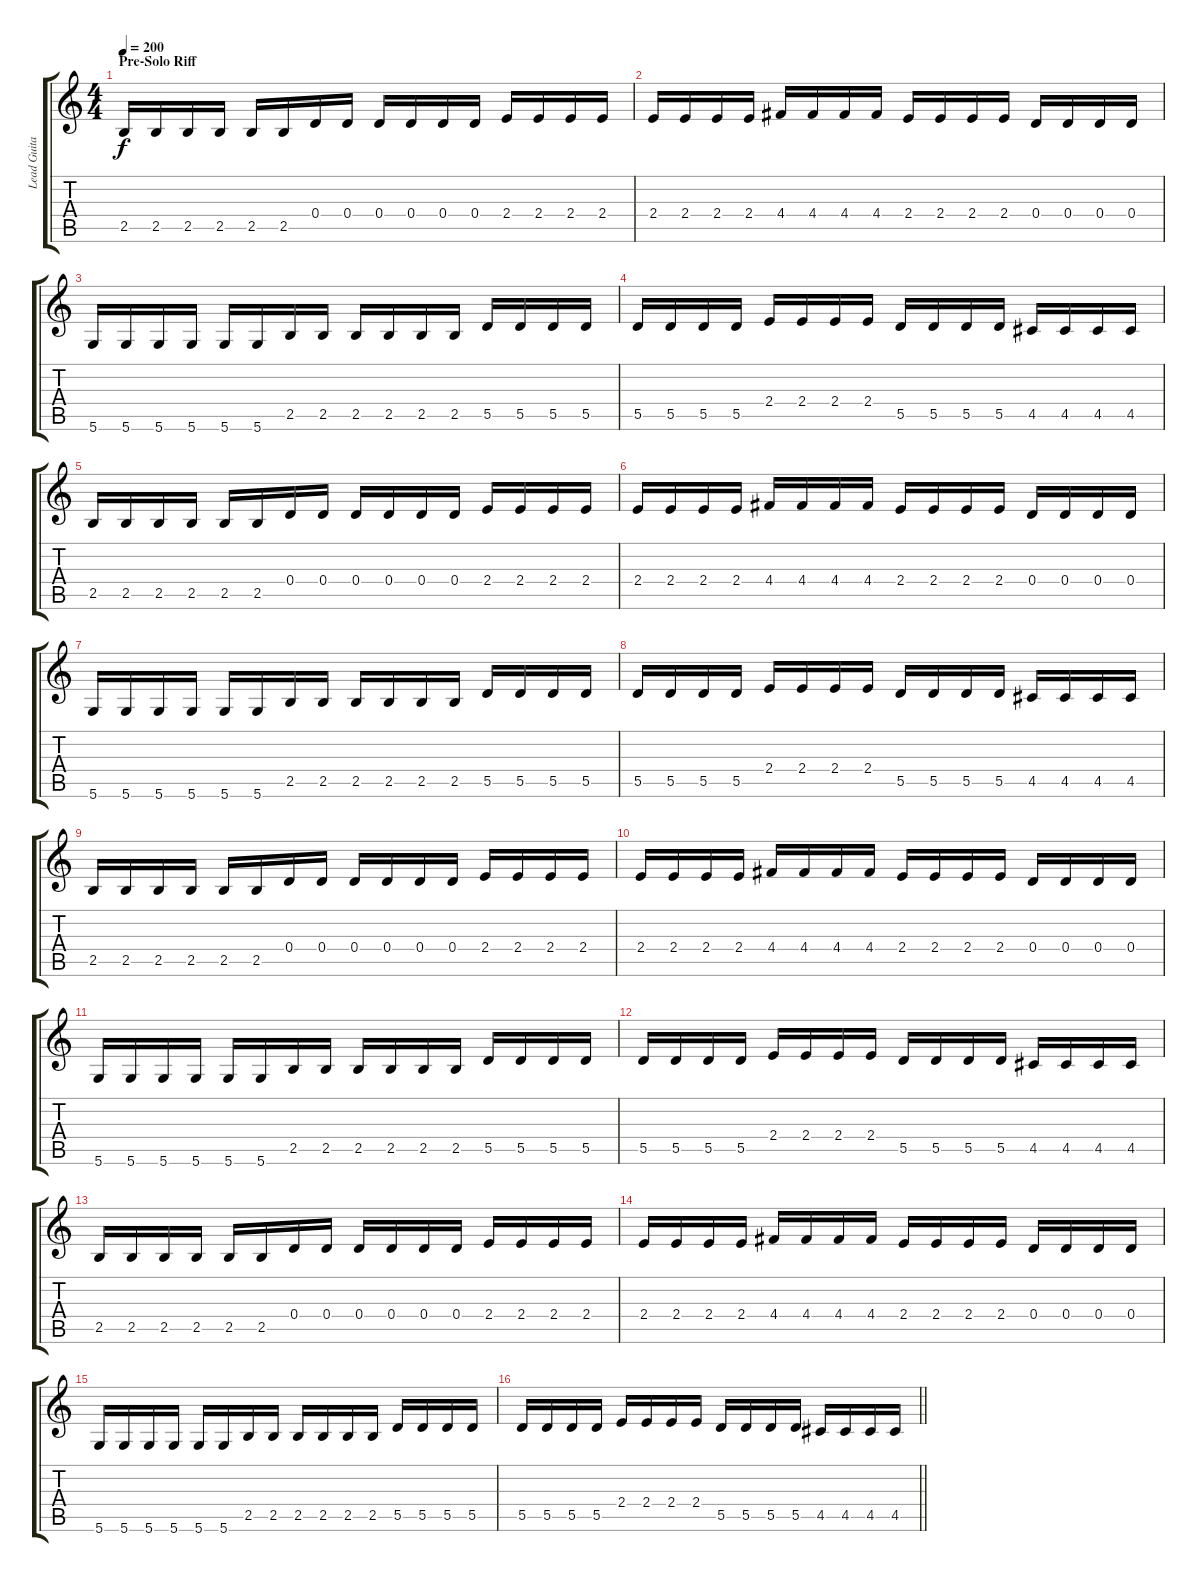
\track ("Lead Guitar" "Lead Guita") {instrument distortionguitar}
\staff {score tabs}
\tuning (E4 B3 G3 D3 A2 D2) {hide}
\ts (4 4)
\section ("" "Pre-Solo Riff ")
\tempo 200
\clef g2
\ks c
2.5.16{dy f} 2.5.16 2.5.16 2.5.16 2.5.16 2.5.16 0.4.16 0.4.16 0.4.16 0.4.16 0.4.16 0.4.16 2.4.16 2.4.16 2.4.16 2.4.16 |
2.4.16 2.4.16 2.4.16 2.4.16 4.4.16 4.4.16 4.4.16 4.4.16 2.4.16 2.4.16 2.4.16 2.4.16 0.4.16 0.4.16 0.4.16 0.4.16 |
5.6.16 5.6.16 5.6.16 5.6.16 5.6.16 5.6.16 2.5.16 2.5.16 2.5.16 2.5.16 2.5.16 2.5.16 5.5.16 5.5.16 5.5.16 5.5.16 |
5.5.16 5.5.16 5.5.16 5.5.16 2.4.16 2.4.16 2.4.16 2.4.16 5.5.16 5.5.16 5.5.16 5.5.16 4.5.16 4.5.16 4.5.16 4.5.16 |
2.5.16 2.5.16 2.5.16 2.5.16 2.5.16 2.5.16 0.4.16 0.4.16 0.4.16 0.4.16 0.4.16 0.4.16 2.4.16 2.4.16 2.4.16 2.4.16 |
2.4.16 2.4.16 2.4.16 2.4.16 4.4.16 4.4.16 4.4.16 4.4.16 2.4.16 2.4.16 2.4.16 2.4.16 0.4.16 0.4.16 0.4.16 0.4.16 |
5.6.16 5.6.16 5.6.16 5.6.16 5.6.16 5.6.16 2.5.16 2.5.16 2.5.16 2.5.16 2.5.16 2.5.16 5.5.16 5.5.16 5.5.16 5.5.16 |
5.5.16 5.5.16 5.5.16 5.5.16 2.4.16 2.4.16 2.4.16 2.4.16 5.5.16 5.5.16 5.5.16 5.5.16 4.5.16 4.5.16 4.5.16 4.5.16 |
2.5.16 2.5.16 2.5.16 2.5.16 2.5.16 2.5.16 0.4.16 0.4.16 0.4.16 0.4.16 0.4.16 0.4.16 2.4.16 2.4.16 2.4.16 2.4.16 |
2.4.16 2.4.16 2.4.16 2.4.16 4.4.16 4.4.16 4.4.16 4.4.16 2.4.16 2.4.16 2.4.16 2.4.16 0.4.16 0.4.16 0.4.16 0.4.16 |
5.6.16 5.6.16 5.6.16 5.6.16 5.6.16 5.6.16 2.5.16 2.5.16 2.5.16 2.5.16 2.5.16 2.5.16 5.5.16 5.5.16 5.5.16 5.5.16 |
5.5.16 5.5.16 5.5.16 5.5.16 2.4.16 2.4.16 2.4.16 2.4.16 5.5.16 5.5.16 5.5.16 5.5.16 4.5.16 4.5.16 4.5.16 4.5.16 |
2.5.16 2.5.16 2.5.16 2.5.16 2.5.16 2.5.16 0.4.16 0.4.16 0.4.16 0.4.16 0.4.16 0.4.16 2.4.16 2.4.16 2.4.16 2.4.16 |
2.4.16 2.4.16 2.4.16 2.4.16 4.4.16 4.4.16 4.4.16 4.4.16 2.4.16 2.4.16 2.4.16 2.4.16 0.4.16 0.4.16 0.4.16 0.4.16 |
5.6.16 5.6.16 5.6.16 5.6.16 5.6.16 5.6.16 2.5.16 2.5.16 2.5.16 2.5.16 2.5.16 2.5.16 5.5.16 5.5.16 5.5.16 5.5.16 |
\barLineRight lightlight
5.5.16 5.5.16 5.5.16 5.5.16 2.4.16 2.4.16 2.4.16 2.4.16 5.5.16 5.5.16 5.5.16 5.5.16 4.5.16 4.5.16 4.5.16 4.5.16
